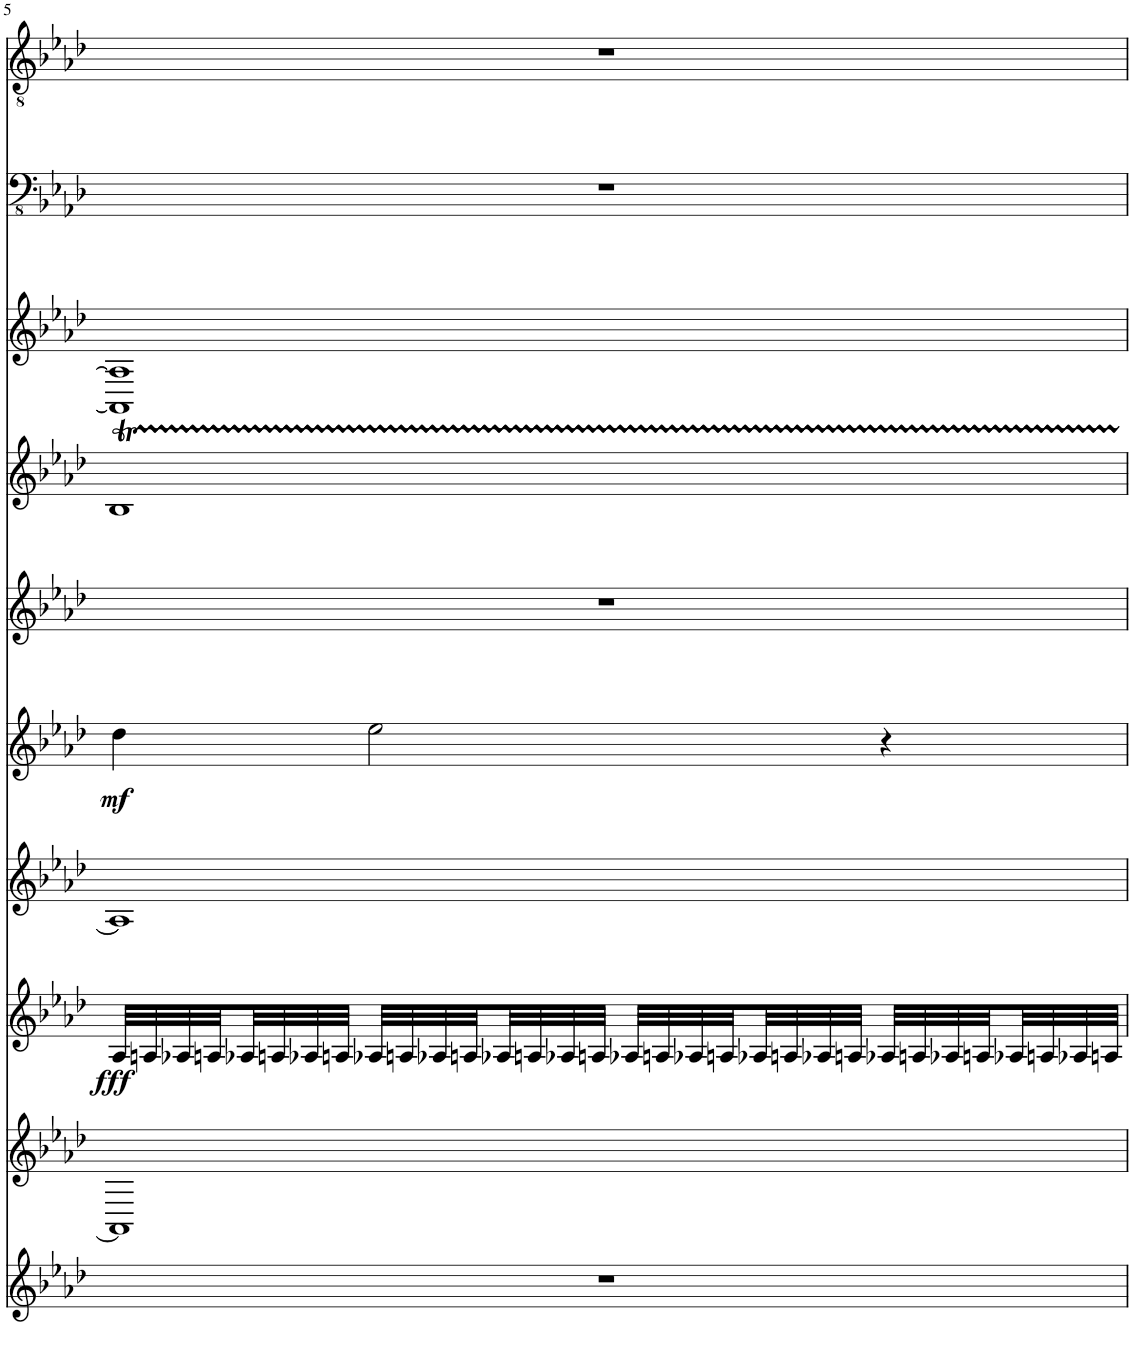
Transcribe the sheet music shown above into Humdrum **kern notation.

**kern	**kern	**kern	**dynam	**kern	**kern	**dynam	**kern	**kern	**kern	**kern	**kern
*part10	*part9	*part8	*part8	*part7	*part6	*part6	*part5	*part4	*part3	*part2	*part1
*staff10	*staff9	*staff8	*staff8	*staff7	*staff6	*staff6	*staff5	*staff4	*staff3	*staff2	*staff1
*I"Vocals	*I"Trombone	*I"Trumpet	*	*I"Sax	*I"Organ	*	*I"Piano interlude	*I"Piano	*I"Brass	*I"Bass	*I"Jazz Guitar
*	*I'Trb	*I'Tpt	*	*	*	*	*I'Pno	*I'Pno	*I'Brs	*	*
!!LO:PB:g=z
*clefG2	*clefG2	*clefG2	*	*clefG2	*clefG2	*	*clefG2	*clefG2	*clefG2	*clefFv4	*clefGv2
*	*	*Trd1c2	*	*Trd5c9	*	*	*	*	*	*	*
*k[b-e-a-d-]	*k[b-e-a-d-]	*k[b-e-a-d-]	*	*k[b-e-a-d-]	*k[b-e-a-d-]	*	*k[b-e-a-d-]	*k[b-e-a-d-]	*k[b-e-a-d-]	*k[b-e-a-d-]	*k[b-e-a-d-]
*M4/4	*M4/4	*M4/4	*	*M4/4	*M4/4	*	*M4/4	*M4/4	*M4/4	*M4/4	*M4/4
=5	=5	=5	=5	=5	=5	=5	=5	=5	=5	=5	=5
!	!	!	!LO:DY:b	!	!	!LO:DY:b	!	!	!	!	!
1r	1AA-]	32A-/LLL	fff	1A-]	4dd-\	mf	1r	1B-T	1AA-] 1A-]	1r	1r
.	.	32An/	.	.	.	.	.	.	.	.	.
.	.	32A-X/	.	.	.	.	.	.	.	.	.
.	.	32An/	.	.	.	.	.	.	.	.	.
.	.	32A-X/	.	.	.	.	.	.	.	.	.
.	.	32An/	.	.	.	.	.	.	.	.	.
.	.	32A-X/	.	.	.	.	.	.	.	.	.
.	.	32An/JJJ	.	.	.	.	.	.	.	.	.
.	.	32A-X/LLL	.	.	2ee-\	.	.	.	.	.	.
.	.	32An/	.	.	.	.	.	.	.	.	.
.	.	32A-X/	.	.	.	.	.	.	.	.	.
.	.	32An/	.	.	.	.	.	.	.	.	.
.	.	32A-X/	.	.	.	.	.	.	.	.	.
.	.	32An/	.	.	.	.	.	.	.	.	.
.	.	32A-X/	.	.	.	.	.	.	.	.	.
.	.	32An/JJJ	.	.	.	.	.	.	.	.	.
.	.	32A-X/LLL	.	.	.	.	.	.	.	.	.
.	.	32An/	.	.	.	.	.	.	.	.	.
.	.	32A-X/	.	.	.	.	.	.	.	.	.
.	.	32An/	.	.	.	.	.	.	.	.	.
.	.	32A-X/	.	.	.	.	.	.	.	.	.
.	.	32An/	.	.	.	.	.	.	.	.	.
.	.	32A-X/	.	.	.	.	.	.	.	.	.
.	.	32An/JJJ	.	.	.	.	.	.	.	.	.
.	.	32A-X/LLL	.	.	4r	.	.	.	.	.	.
.	.	32An/	.	.	.	.	.	.	.	.	.
.	.	32A-X/	.	.	.	.	.	.	.	.	.
.	.	32An/	.	.	.	.	.	.	.	.	.
.	.	32A-X/	.	.	.	.	.	.	.	.	.
.	.	32An/	.	.	.	.	.	.	.	.	.
.	.	32A-X/	.	.	.	.	.	.	.	.	.
.	.	32An/JJJ	.	.	.	.	.	.	.	.	.
=	=	=	=	=	=	=	=	=	=	=	=
*-	*-	*-	*-	*-	*-	*-	*-	*-	*-	*-	*-
